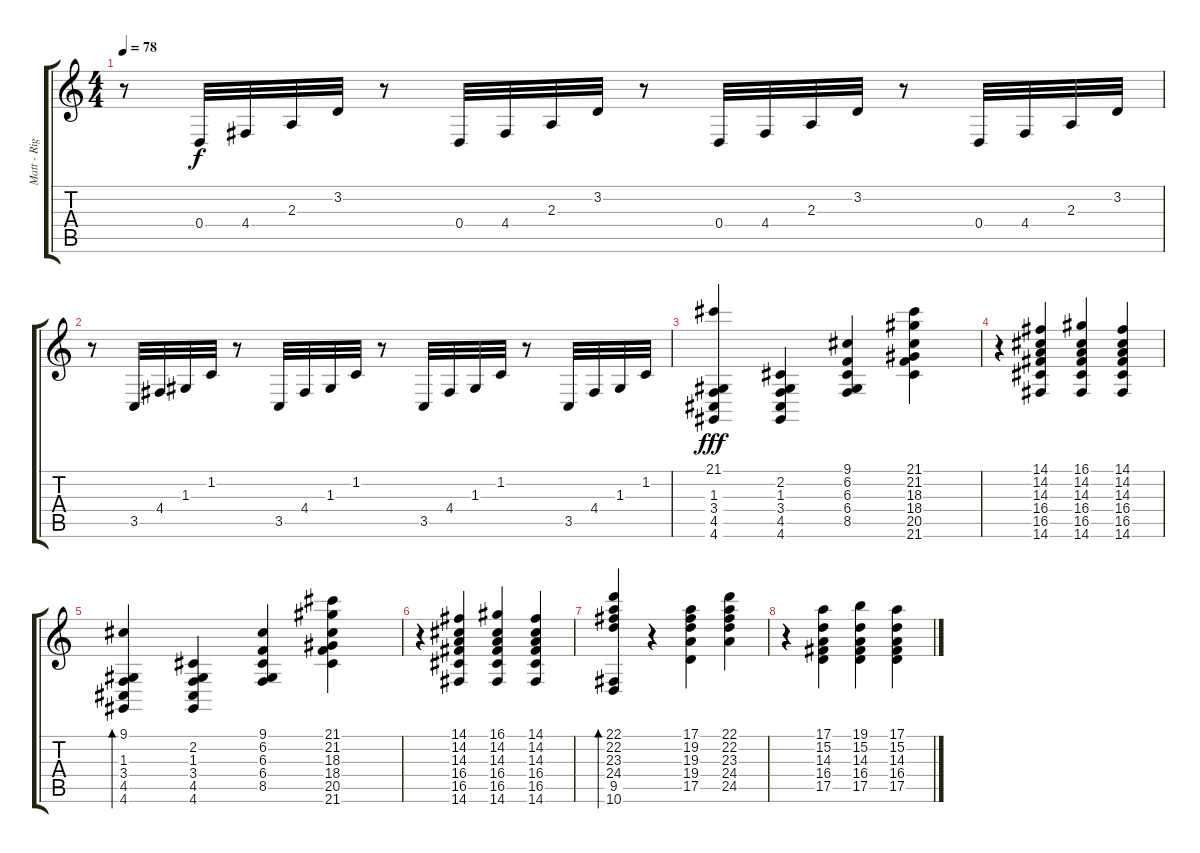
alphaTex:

\track ("Matt - Right Hand" "Matt - Rig") {instrument acousticgrandpiano}
\staff {score tabs}
\tuning (E4 B3 G3 D3 A2 E2) {hide}
\ts (4 4)
\tempo 78
\clef g2
\ks c
r.8{dy f} 0.4.32 4.4.32 2.3.32 3.2.32 r.8 0.4.32 4.4.32 2.3.32 3.2.32 r.8 0.4.32 4.4.32 2.3.32 3.2.32 r.8 0.4.32 4.4.32 2.3.32 3.2.32 |
r.8{volume 9} 3.5.32 4.4.32 1.3.32 1.2.32 r.8 3.5.32 4.4.32 1.3.32 1.2.32 r.8 3.5.32 4.4.32 1.3.32 1.2.32 r.8 3.5.32 4.4.32 1.3.32 1.2.32 |
(21.1 1.3 3.4 4.5 4.6).4{dy fff volume 13 instrument acousticgrandpiano} (2.2 1.3 3.4 4.5 4.6).4{volume 13} (9.1 6.2 6.3 6.4 8.5).4 (21.1 21.2 18.3 18.4 20.5 21.6).4 |
r.4 (14.1 14.2 14.3 16.4 16.5 14.6).4 (16.1 14.2 14.3 16.4 16.5 14.6).4 (14.1 14.2 14.3 16.4 16.5 14.6).4 |
(9.1 1.3 3.4 4.5 4.6).4{bd 120} (2.2 1.3 3.4 4.5 4.6).4 (9.1 6.2 6.3 6.4 8.5).4 (21.1 21.2 18.3 18.4 20.5 21.6).4 |
r.4 (14.1 14.2 14.3 16.4 16.5 14.6).4 (16.1 14.2 14.3 16.4 16.5 14.6).4 (14.1 14.2 14.3 16.4 16.5 14.6).4 |
(22.1 22.2 23.3 24.4 9.5 10.6).4{bd 120} r.4 (17.1 19.2 19.3 19.4 17.5).4 (22.1 22.2 23.3 24.4 24.5).4 |
r.4 (17.1 15.2 14.3 16.4 17.5).4 (19.1 15.2 14.3 16.4 17.5).4 (17.1 15.2 14.3 16.4 17.5).4
